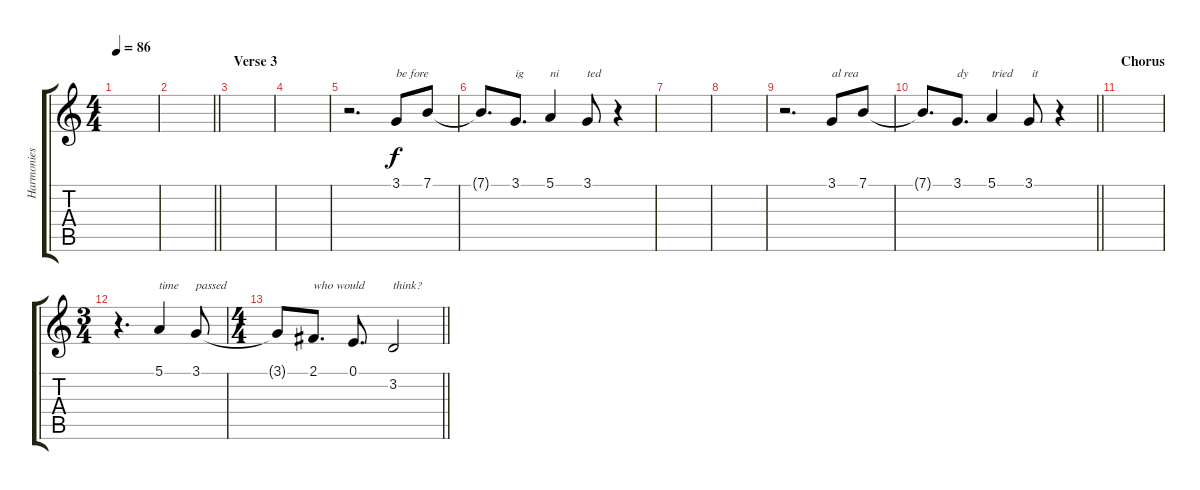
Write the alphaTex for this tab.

\track ("Harmonies" "Harmonies") {instrument brightacousticpiano}
\staff {score tabs}
\tuning (E4 B3 G3 D3 A2 E2) {hide}
\ts (4 4)
\tempo 86
\clef g2
\ks c
|
\barLineRight lightlight
|
\section ("" "Verse 3")
|
|
r.2{d} 3.1.8{txt "be fore"} 7.1.8 |
7.1{t}.8{d} 3.1.8{d txt "ig "} 5.1.4{txt "ni"} 3.1.8{txt "ted"} r.4 |
|
|
r.2{d} 3.1.8{txt "al rea"} 7.1.8 |
\barLineRight lightlight
7.1{t}.8{d} 3.1.8{d txt "dy"} 5.1.4{txt "tried"} 3.1.8{txt " it"} r.4 |
\section ("" "Chorus")
|
\ts (3 4)
r.4{d} 5.1.4{txt "time"} 3.1.8{txt "passed"} |
\ts (4 4)
\barLineRight lightlight
3.1{t}.8 2.1.8{d txt "who would"} 0.1.8{d} 3.2.2{txt "think?"}
